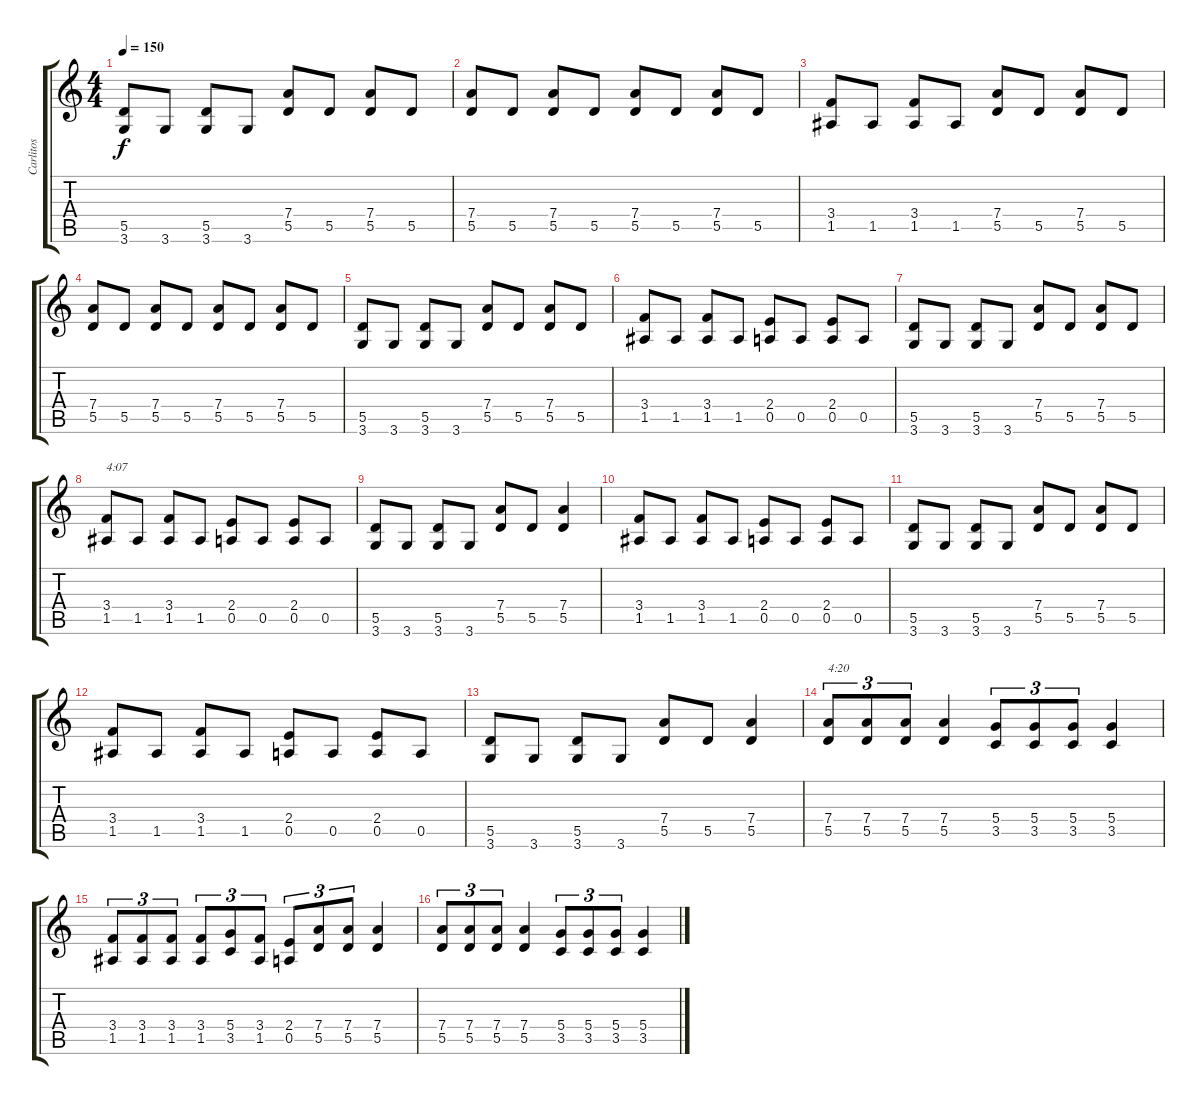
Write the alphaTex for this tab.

\track ("Carlitos" "Carlitos") {instrument distortionguitar}
\staff {score tabs}
\tuning (E4 B3 G3 D3 A2 E2) {hide}
\ts (4 4)
\tempo 150
\clef g2
\ks c
(5.5 3.6).8{dy f} 3.6.8 (5.5 3.6).8 3.6.8 (7.4 5.5).8 5.5.8 (7.4 5.5).8 5.5.8 |
(7.4 5.5).8 5.5.8 (7.4 5.5).8 5.5.8 (7.4 5.5).8 5.5.8 (7.4 5.5).8 5.5.8 |
(3.4 1.5).8 1.5.8 (3.4 1.5).8 1.5.8 (7.4 5.5).8 5.5.8 (7.4 5.5).8 5.5.8 |
(7.4 5.5).8 5.5.8 (7.4 5.5).8 5.5.8 (7.4 5.5).8 5.5.8 (7.4 5.5).8 5.5.8 |
(5.5 3.6).8 3.6.8 (5.5 3.6).8 3.6.8 (7.4 5.5).8 5.5.8 (7.4 5.5).8 5.5.8 |
(3.4 1.5).8 1.5.8 (3.4 1.5).8 1.5.8 (2.4 0.5).8 0.5.8 (2.4 0.5).8 0.5.8 |
(5.5 3.6).8 3.6.8 (5.5 3.6).8 3.6.8 (7.4 5.5).8 5.5.8 (7.4 5.5).8 5.5.8 |
(3.4 1.5).8{txt "4:07"} 1.5.8 (3.4 1.5).8 1.5.8 (2.4 0.5).8 0.5.8 (2.4 0.5).8 0.5.8 |
(5.5 3.6).8 3.6.8 (5.5 3.6).8 3.6.8 (7.4 5.5).8 5.5.8 (7.4 5.5).4 |
(3.4 1.5).8 1.5.8 (3.4 1.5).8 1.5.8 (2.4 0.5).8 0.5.8 (2.4 0.5).8 0.5.8 |
(5.5 3.6).8 3.6.8 (5.5 3.6).8 3.6.8 (7.4 5.5).8 5.5.8 (7.4 5.5).8 5.5.8 |
(3.4 1.5).8 1.5.8 (3.4 1.5).8 1.5.8 (2.4 0.5).8 0.5.8 (2.4 0.5).8 0.5.8 |
(5.5 3.6).8 3.6.8 (5.5 3.6).8 3.6.8 (7.4 5.5).8 5.5.8 (7.4 5.5).4 |
(7.4 5.5).8{tu (3 2) txt "4:20"} (7.4 5.5).8{tu (3 2)} (7.4 5.5).8{tu (3 2)} (7.4 5.5).4 (5.4 3.5).8{tu (3 2)} (5.4 3.5).8{tu (3 2)} (5.4 3.5).8{tu (3 2)} (5.4 3.5).4 |
(3.4 1.5).8{tu (3 2)} (3.4 1.5).8{tu (3 2)} (3.4 1.5).8{tu (3 2)} (3.4 1.5).8{tu (3 2)} (5.4 3.5).8{tu (3 2)} (3.4 1.5).8{tu (3 2)} (2.4 0.5).8{tu (3 2)} (7.4 5.5).8{tu (3 2)} (7.4 5.5).8{tu (3 2)} (7.4 5.5).4 |
(7.4 5.5).8{tu (3 2)} (7.4 5.5).8{tu (3 2)} (7.4 5.5).8{tu (3 2)} (7.4 5.5).4 (5.4 3.5).8{tu (3 2)} (5.4 3.5).8{tu (3 2)} (5.4 3.5).8{tu (3 2)} (5.4 3.5).4
